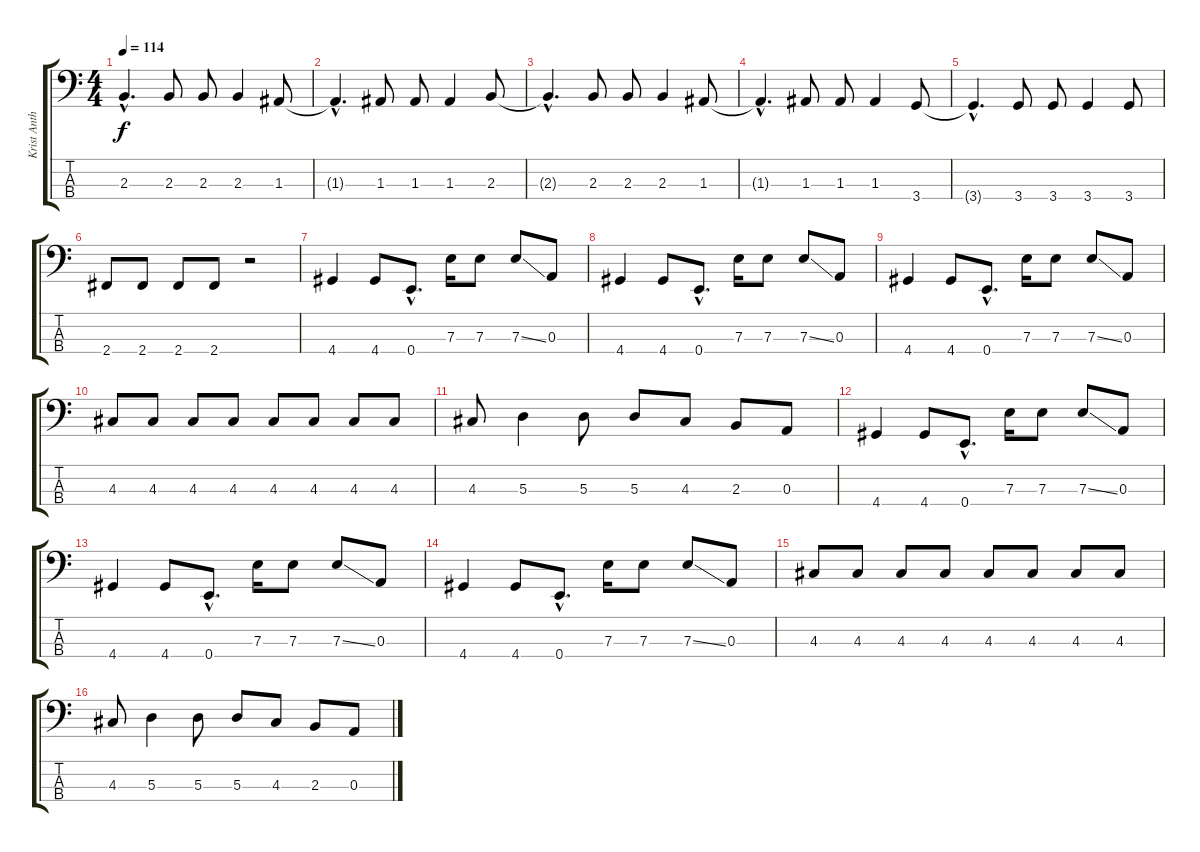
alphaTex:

\track ("Krist Anthony Novoselic" "Krist Anth") {instrument electricbasspick}
\staff {score tabs}
\tuning (G2 D2 A1 E1) {hide}
\ts (4 4)
\tempo 114
\clef f4
\ks c
2.3{hac t}.4{d dy f} 2.3.8 2.3.8 2.3.4 1.3.8 |
1.3{hac t}.4{d} 1.3.8 1.3.8 1.3.4 2.3.8 |
2.3{hac t}.4{d} 2.3.8 2.3.8 2.3.4 1.3.8 |
1.3{hac t}.4{d} 1.3.8 1.3.8 1.3.4 3.4.8 |
3.4{hac t}.4{d} 3.4.8 3.4.8 3.4.4 3.4.8 |
2.4.8 2.4.8 2.4.8 2.4.8 r.2 |
4.4.4 4.4.8 0.4{hac}.8{d} 7.3.16 7.3.8 7.3{ss}.8 0.3.8 |
4.4.4 4.4.8 0.4{hac}.8{d} 7.3.16 7.3.8 7.3{ss}.8 0.3.8 |
4.4.4 4.4.8 0.4{hac}.8{d} 7.3.16 7.3.8 7.3{ss}.8 0.3.8 |
4.3.8 4.3.8 4.3.8 4.3.8 4.3.8 4.3.8 4.3.8 4.3.8 |
4.3.8 5.3.4 5.3.8 5.3.8 4.3.8 2.3.8 0.3.8 |
4.4.4 4.4.8 0.4{hac}.8{d} 7.3.16 7.3.8 7.3{ss}.8 0.3.8 |
4.4.4 4.4.8 0.4{hac}.8{d} 7.3.16 7.3.8 7.3{ss}.8 0.3.8 |
4.4.4 4.4.8 0.4{hac}.8{d} 7.3.16 7.3.8 7.3{ss}.8 0.3.8 |
4.3.8 4.3.8 4.3.8 4.3.8 4.3.8 4.3.8 4.3.8 4.3.8 |
4.3.8 5.3.4 5.3.8 5.3.8 4.3.8 2.3.8 0.3.8
